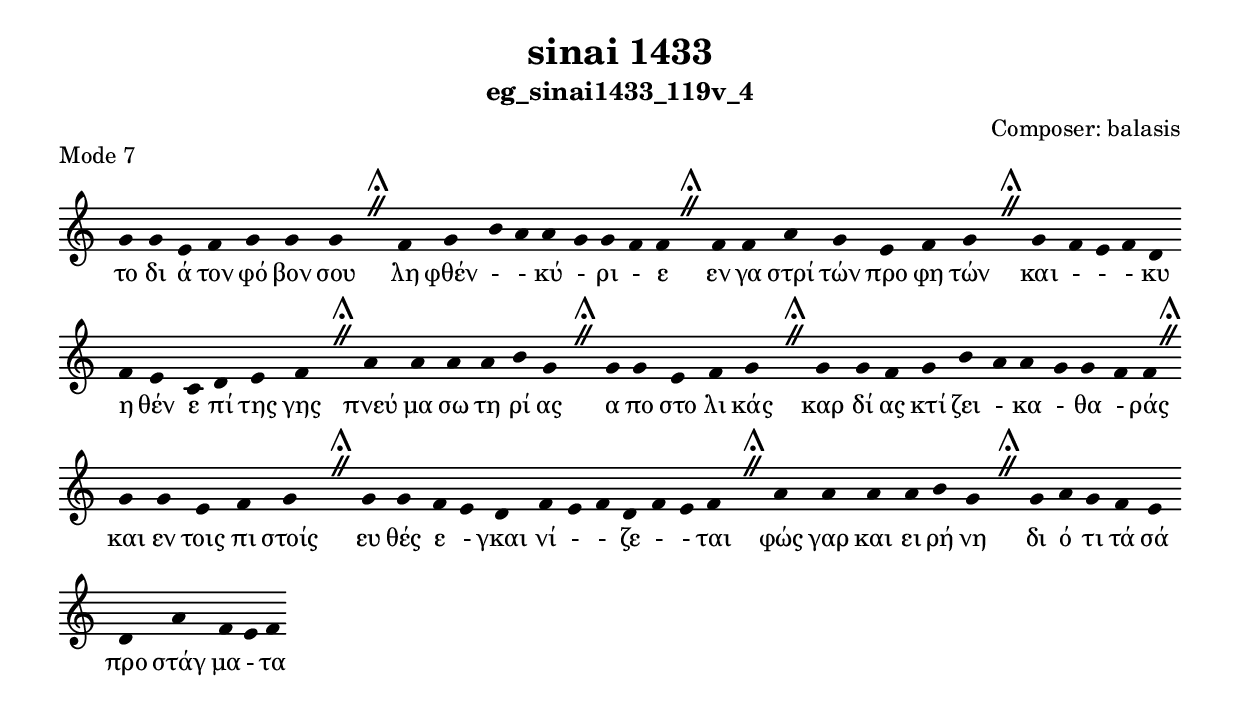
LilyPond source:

\include "gregorian.ly"

	\header {
 	  title = "sinai 1433"
	  subtitle = "eg_sinai1433_119v_4"
	  composer = "Composer: balasis"
	  piece = "Mode 7"
	}

	chant = {
	  g'4 g'4 e'4 f'4 g'4 g'4 g'4 \divisioMaior
 f'4 g'4 b'4 a'4 a'4 g'4 g'4 f'4 f'4 \divisioMaior
 f'4 f'4 a'4 g'4 e'4 f'4 g'4 \divisioMaior
 g'4 f'4 e'4 f'4 d'4 f'4 e'4 c'4 d'4 e'4 f'4 \divisioMaior
 a'4 a'4 a'4 a'4 b'4 g'4 \divisioMaior
 g'4 g'4 e'4 f'4 g'4 \divisioMaior
 g'4 g'4 f'4 g'4 b'4 a'4 a'4 g'4 g'4 f'4 f'4 \divisioMaior
 g'4 g'4 e'4 f'4 g'4 \divisioMaior
 g'4 g'4 f'4 e'4 d'4 f'4 e'4 f'4 d'4 f'4 e'4 f'4 \divisioMaior
 a'4 a'4 a'4 a'4 b'4 g'4 \divisioMaior
 g'4 a'4 g'4 f'4 e'4 d'4 a'4 f'4 e'4 f'4\finalis
	}

	verba = \lyricmode {το δι ά τον φό βον σου 
λη φθέν -  - κύ - ρι - ε 
εν γα στρί τών προ φη τών 
και -  -  - κυ η θέν ε πί της γης 
πνεύ μα σω τη ρί ας 
α πο στο λι κάς 
καρ δί ας κτί ζει - κα - θα - ράς 
και εν τοις πι στοίς 
ευ θές ε - γκαι νί -  - ζε -  - ται 
φώς γαρ και ει ρή νη 
δι ό τι τά σά προ στάγ μα - τα 
	}


	\score {
	  \new Staff <<
	  \new Voice = "melody" \chant
	  \new Lyrics = "one" \lyricsto melody \verba
	  >>
	  \layout {
	    \context {
	      \Staff
	      \remove "Time_signature_engraver"
	      \remove "Bar_engraver"
	    }
	    \context {
	      \Voice
	      \remove "Stem_engraver"
	    }
	  }
	}